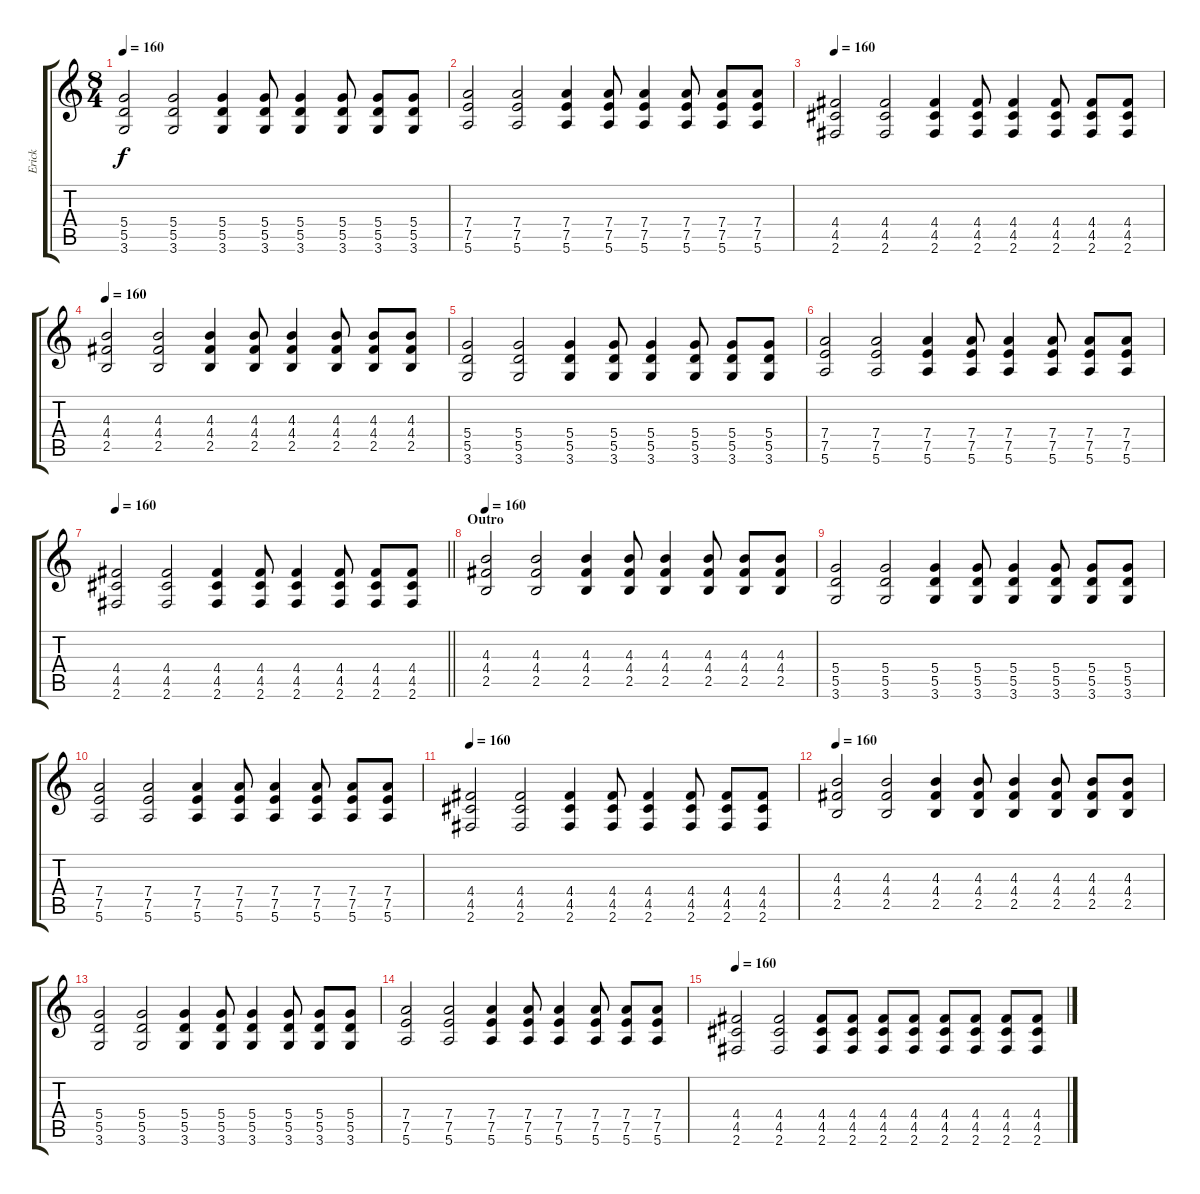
\track ("Erick" "Erick") {instrument electricguitarjazz}
\staff {score tabs}
\tuning (E4 B3 G3 D3 A2 E2) {hide}
\ts (8 4)
\tempo 160
\clef g2
\ks c
(5.4 5.5 3.6).2{dy f} (5.4 5.5 3.6).2 (5.4 5.5 3.6).4 (5.4 5.5 3.6).8 (5.4 5.5 3.6).4 (5.4 5.5 3.6).8 (5.4 5.5 3.6).8 (5.4 5.5 3.6).8 |
(7.4 7.5 5.6).2 (7.4 7.5 5.6).2 (7.4 7.5 5.6).4 (7.4 7.5 5.6).8 (7.4 7.5 5.6).4 (7.4 7.5 5.6).8 (7.4 7.5 5.6).8 (7.4 7.5 5.6).8 |
\tempo 160
(4.4 4.5 2.6).2 (4.4 4.5 2.6).2 (4.4 4.5 2.6).4 (4.4 4.5 2.6).8 (4.4 4.5 2.6).4 (4.4 4.5 2.6).8 (4.4 4.5 2.6).8 (4.4 4.5 2.6).8 |
\tempo 160
(4.3 4.4 2.5).2 (4.3 4.4 2.5).2 (4.3 4.4 2.5).4 (4.3 4.4 2.5).8 (4.3 4.4 2.5).4 (4.3 4.4 2.5).8 (4.3 4.4 2.5).8 (4.3 4.4 2.5).8 |
(5.4 5.5 3.6).2 (5.4 5.5 3.6).2 (5.4 5.5 3.6).4 (5.4 5.5 3.6).8 (5.4 5.5 3.6).4 (5.4 5.5 3.6).8 (5.4 5.5 3.6).8 (5.4 5.5 3.6).8 |
(7.4 7.5 5.6).2 (7.4 7.5 5.6).2 (7.4 7.5 5.6).4 (7.4 7.5 5.6).8 (7.4 7.5 5.6).4 (7.4 7.5 5.6).8 (7.4 7.5 5.6).8 (7.4 7.5 5.6).8 |
\tempo 160
\barLineRight lightlight
(4.4 4.5 2.6).2 (4.4 4.5 2.6).2 (4.4 4.5 2.6).4 (4.4 4.5 2.6).8 (4.4 4.5 2.6).4 (4.4 4.5 2.6).8 (4.4 4.5 2.6).8 (4.4 4.5 2.6).8 |
\section ("" "Outro")
\tempo 160
(4.3 4.4 2.5).2 (4.3 4.4 2.5).2 (4.3 4.4 2.5).4 (4.3 4.4 2.5).8 (4.3 4.4 2.5).4 (4.3 4.4 2.5).8 (4.3 4.4 2.5).8 (4.3 4.4 2.5).8 |
(5.4 5.5 3.6).2 (5.4 5.5 3.6).2 (5.4 5.5 3.6).4 (5.4 5.5 3.6).8 (5.4 5.5 3.6).4 (5.4 5.5 3.6).8 (5.4 5.5 3.6).8 (5.4 5.5 3.6).8 |
(7.4 7.5 5.6).2 (7.4 7.5 5.6).2 (7.4 7.5 5.6).4 (7.4 7.5 5.6).8 (7.4 7.5 5.6).4 (7.4 7.5 5.6).8 (7.4 7.5 5.6).8 (7.4 7.5 5.6).8 |
\tempo 160
(4.4 4.5 2.6).2 (4.4 4.5 2.6).2 (4.4 4.5 2.6).4 (4.4 4.5 2.6).8 (4.4 4.5 2.6).4 (4.4 4.5 2.6).8 (4.4 4.5 2.6).8 (4.4 4.5 2.6).8 |
\tempo 160
(4.3 4.4 2.5).2 (4.3 4.4 2.5).2 (4.3 4.4 2.5).4 (4.3 4.4 2.5).8 (4.3 4.4 2.5).4 (4.3 4.4 2.5).8 (4.3 4.4 2.5).8 (4.3 4.4 2.5).8 |
(5.4 5.5 3.6).2 (5.4 5.5 3.6).2 (5.4 5.5 3.6).4 (5.4 5.5 3.6).8 (5.4 5.5 3.6).4 (5.4 5.5 3.6).8 (5.4 5.5 3.6).8 (5.4 5.5 3.6).8 |
(7.4 7.5 5.6).2 (7.4 7.5 5.6).2 (7.4 7.5 5.6).4 (7.4 7.5 5.6).8 (7.4 7.5 5.6).4 (7.4 7.5 5.6).8 (7.4 7.5 5.6).8 (7.4 7.5 5.6).8 |
\tempo 160
(4.4 4.5 2.6).2 (4.4 4.5 2.6).2 (4.4 4.5 2.6).8 (4.4 4.5 2.6).8 (4.4 4.5 2.6).8 (4.4 4.5 2.6).8 (4.4 4.5 2.6).8 (4.4 4.5 2.6).8 (4.4 4.5 2.6).8 (4.4 4.5 2.6).8
